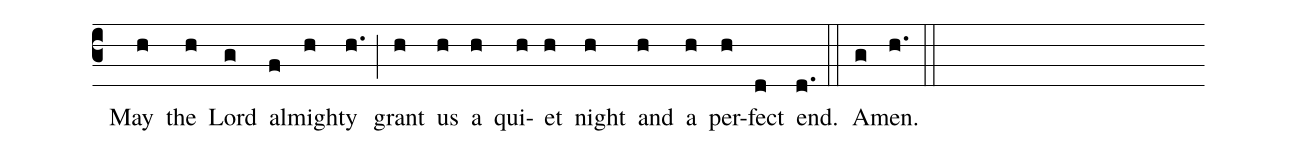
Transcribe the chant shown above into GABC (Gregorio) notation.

%%
(c3) () May(h) the(h) Lord(g) al(f)migh(h)ty(h.) (;)
grant(h) us(h) a(h) qui(h)et(h) night(h) and(h) a(h) per(h)fect(d) end.(d.) (::) A(g)men.(h.) (::)
